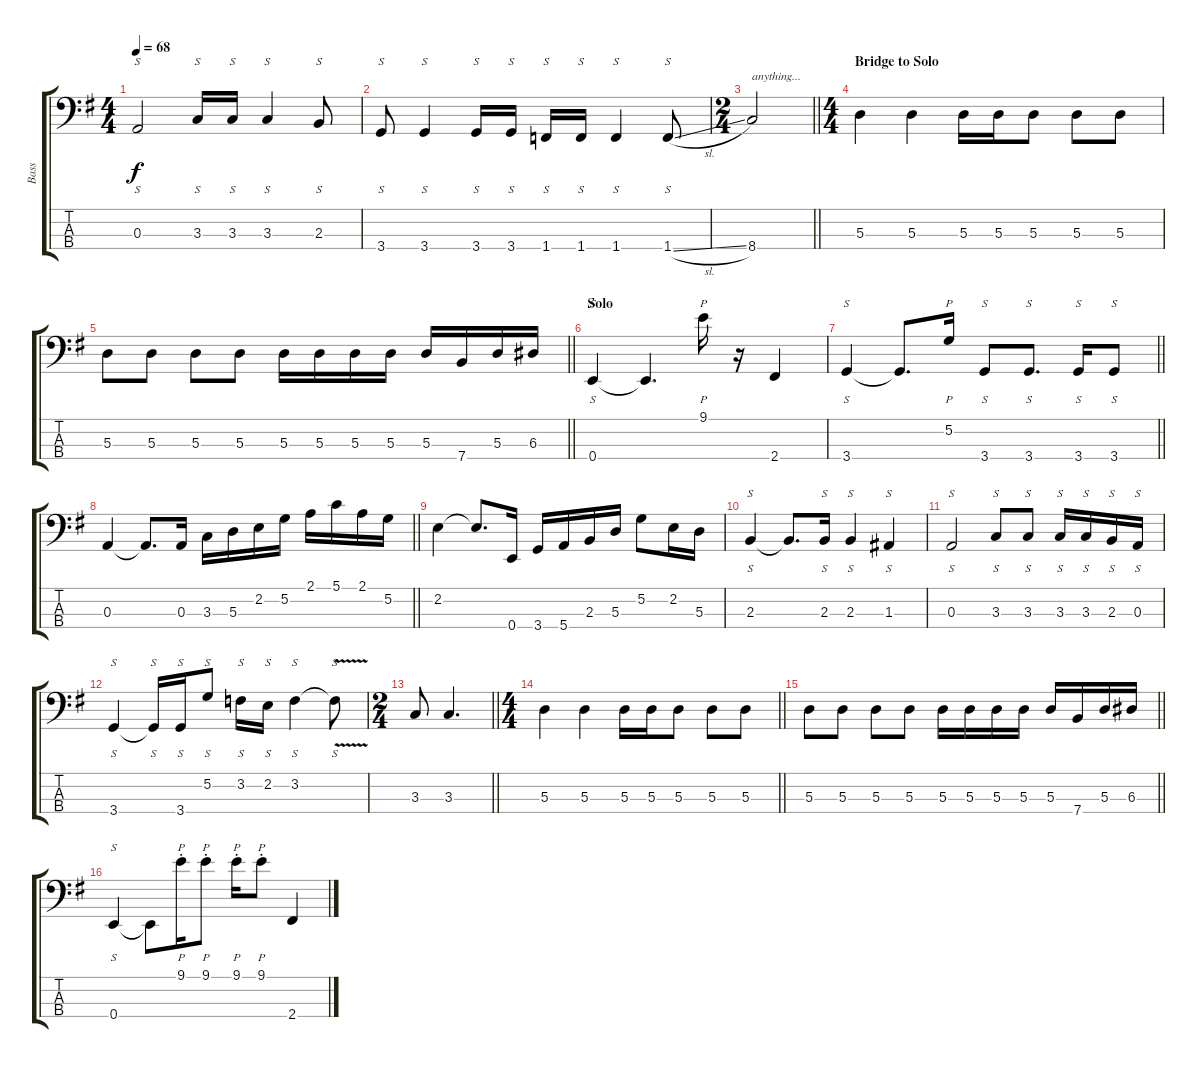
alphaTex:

\track ("Bass" "Bass") {instrument electricbassfinger}
\staff {score tabs}
\tuning (G2 D2 A1 E1) {hide}
\ts (4 4)
\tempo 68
\clef f4
\ks g
0.3.2{s dy f} 3.3.16{s} 3.3.16{s} 3.3.4{s} 2.3.8{s} |
3.4.8{s} 3.4.4{s} 3.4.16{s} 3.4.16{s} 1.4.16{s} 1.4.16{s} 1.4.4{s} 1.4{sl}.8{s} |
\ts (2 4)
\barLineRight lightlight
8.4.2{txt "anything..."} |
\ts (4 4)
\section ("" "Bridge to Solo")
5.3.4 5.3.4 5.3.16 5.3.16 5.3.8 5.3.8 5.3.8 |
\barLineRight lightlight
5.3.8 5.3.8 5.3.8 5.3.8 5.3.16 5.3.16 5.3.16 5.3.16 5.3.16 7.4.16 5.3.16 6.3.16 |
\section ("" "Solo")
0.4.4{s instrument slapbass1} 0.4{t}.4{d} 9.1.16{p} r.16 2.4.4 |
\barLineRight lightlight
3.4.4{s} 3.4{t}.8{d} 5.2.16{p} 3.4.8{s} 3.4.8{s d} 3.4.16{s} 3.4.8{s} |
\section ("" "")
\barLineRight lightlight
0.3.4 0.3{t}.8{d} 0.3.16 3.3.16 5.3.16 2.2.16 5.2.16 2.1.16 5.1.16 2.1.16 5.2.16 |
\section ("" "")
2.2.4 2.2{t}.8{d} 0.4.16 3.4.16 5.4.16 2.3.16 5.3.16 5.2.8 2.2.16 5.3.16 |
2.3.4{s} 2.3{t}.8{d} 2.3.16{s} 2.3.4{s} 1.3.4{s} |
0.3.2{s} 3.3.8{s} 3.3.8{s} 3.3.16{s} 3.3.16{s} 2.3.16{s} 0.3.16{s} |
3.4.4{s} 3.4{t}.16{s} 3.4.16{s} 5.2.8{s} 3.2.16{s} 2.2.16{s} 3.2.4{s} 3.2{v t}.8{s} |
\ts (2 4)
\barLineRight lightlight
3.3.8 3.3.4{d} |
\ts (4 4)
\section ("" "")
\barLineRight lightlight
5.3.4 5.3.4 5.3.16 5.3.16 5.3.8 5.3.8 5.3.8 |
\section ("" "")
\barLineRight lightlight
5.3.8 5.3.8 5.3.8 5.3.8 5.3.16 5.3.16 5.3.16 5.3.16 5.3.16 7.4.16 5.3.16 6.3.16 |
\section ("" "")
0.4.4{s volume 16 instrument slapbass1} 0.4{t}.8 9.1{st}.16{p} 9.1{st}.8{p} 9.1{st}.16{p} 9.1{st}.8{p} 2.4.4
